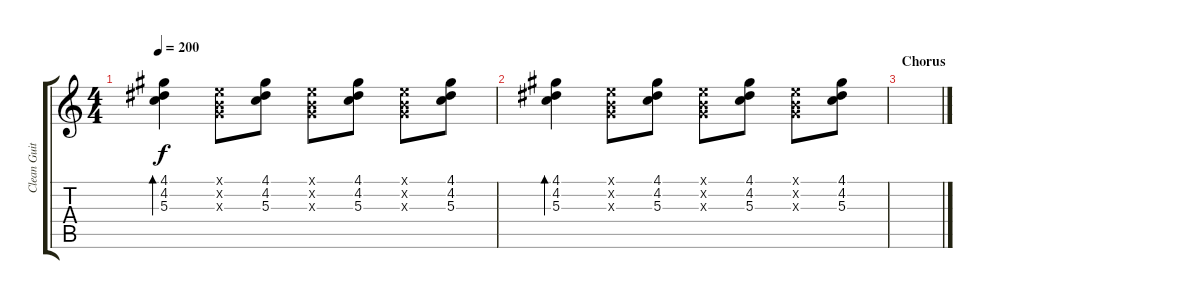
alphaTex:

\track ("Clean Guitar" "Clean Guit") {instrument electricguitarclean}
\staff {score tabs}
\tuning (E4 B3 G3 D3 A2 E2) {hide}
\ts (4 4)
\tempo 200
\clef g2
\ks c
(4.1 4.2 5.3).4{bd 480 dy f} (0.1{x} 0.2{x} 0.3{x}).8 (4.1 4.2 5.3).8 (0.1{x} 0.2{x} 0.3{x}).8 (4.1 4.2 5.3).8 (0.1{x} 0.2{x} 0.3{x}).8 (4.1 4.2 5.3).8 |
(4.1 4.2 5.3).4{bd 480} (0.1{x} 0.2{x} 0.3{x}).8 (4.1 4.2 5.3).8 (0.1{x} 0.2{x} 0.3{x}).8 (4.1 4.2 5.3).8 (0.1{x} 0.2{x} 0.3{x}).8 (4.1 4.2 5.3).8 |
\section ("" "Chorus")
